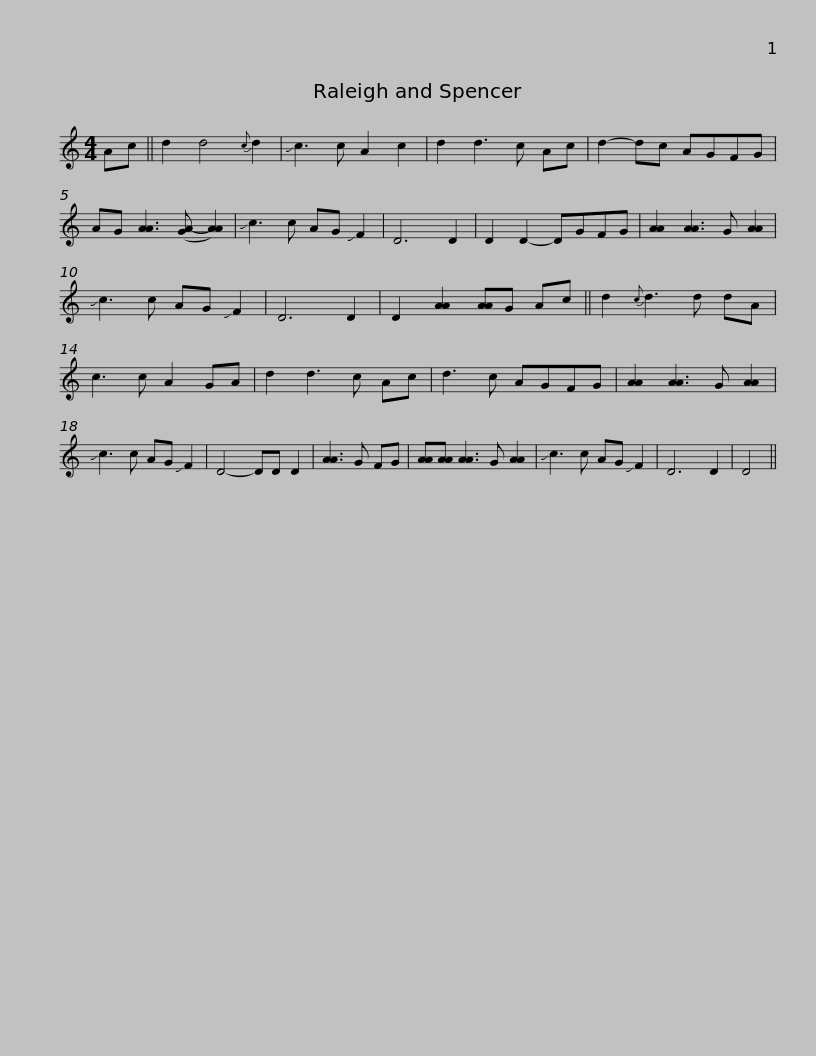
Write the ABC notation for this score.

X:1
L:1/8
M:4/4
I:linebreak $
K:C
V:1 treble
V:1
 Ac || d2 d4{c} d2 | !slide!c3 c A2 c2 | d2 d3 c Ac | d2- dc AGFG | %5
 AG [AA]3 ([GA-] [AA]2) | !slide!c3 c AG !slide!F2 | D6 D2 |$ D2 D2- DGFG | [AA]2 [AA]3 G [AA]2 | %10
 !slide!c3 c AG !slide!F2 | D6 D2 | D2 [AA]2 [AA]G Ac || d2{c} d3 d dA | c3 c A2 GA |$ %15
 d2 d3 c Ac | d3 c AGFG | [AA]2 [AA]3 G [AA]2 | !slide!c3 c AG !slide!F2 | D4- DD D2 | %20
 [AA]3 G FG | [AA][AA] [AA]3 G [AA]2 |$ !slide!c3 c AG !slide!F2 | D6 D2 | D4 || %25
